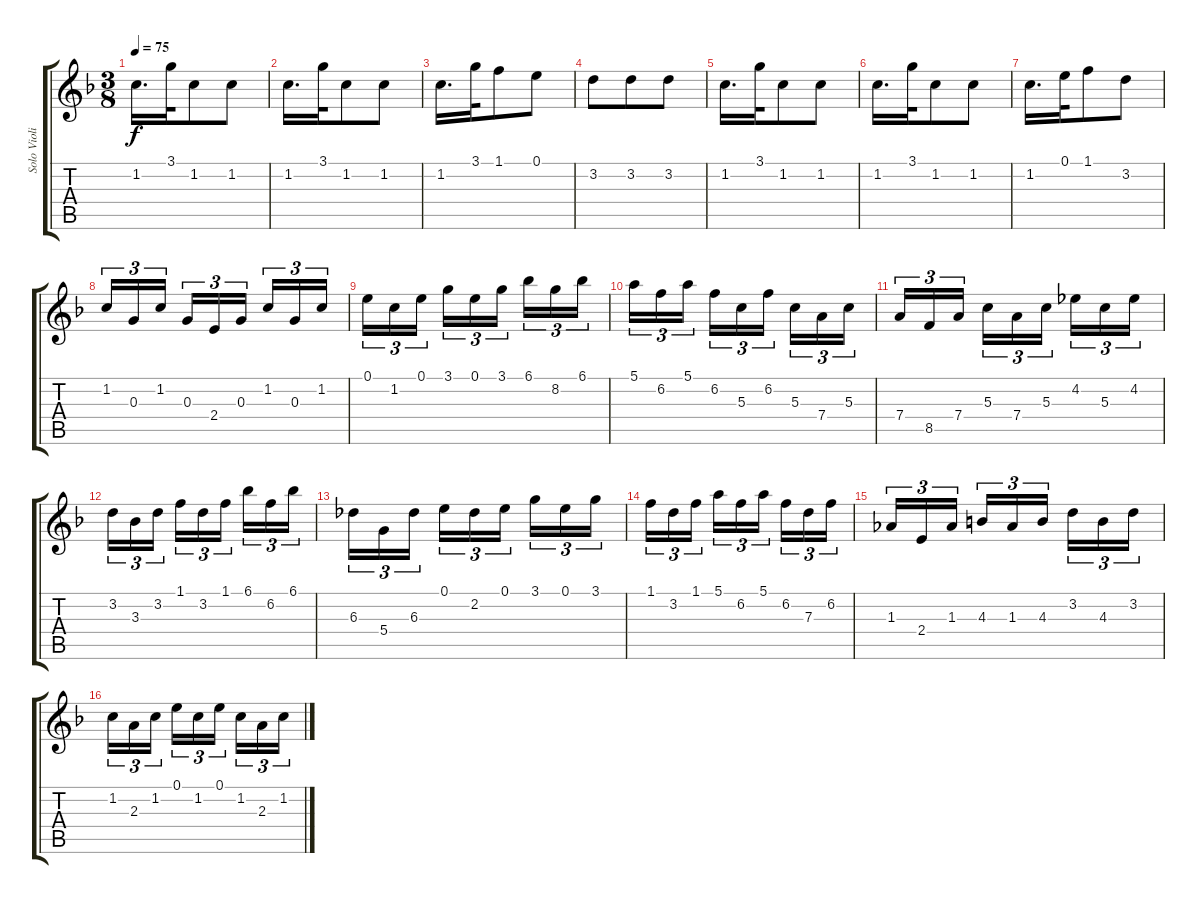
\track ("Solo Violin" "Solo Violi") {instrument acousticguitarsteel}
\staff {score tabs}
\tuning (E4 B3 G3 D3 A2 E2) {hide}
\ts (3 8)
\tempo 75
\clef g2
\ks f
1.2.16{d dy f} 3.1.32 1.2.8 1.2.8 |
1.2.16{d} 3.1.32 1.2.8 1.2.8 |
1.2.16{d} 3.1.32 1.1.8 0.1.8 |
3.2.8 3.2.8 3.2.8 |
1.2.16{d} 3.1.32 1.2.8 1.2.8 |
1.2.16{d} 3.1.32 1.2.8 1.2.8 |
1.2.16{d} 0.1.32 1.1.8 3.2.8 |
1.2.16{tu (3 2)} 0.3.16{tu (3 2)} 1.2.16{tu (3 2)} 0.3.16{tu (3 2)} 2.4.16{tu (3 2)} 0.3.16{tu (3 2)} 1.2.16{tu (3 2)} 0.3.16{tu (3 2)} 1.2.16{tu (3 2)} |
0.1.16{tu (3 2)} 1.2.16{tu (3 2)} 0.1.16{tu (3 2)} 3.1.16{tu (3 2)} 0.1.16{tu (3 2)} 3.1.16{tu (3 2)} 6.1.16{tu (3 2)} 8.2.16{tu (3 2)} 6.1.16{tu (3 2)} |
5.1.16{tu (3 2)} 6.2.16{tu (3 2)} 5.1.16{tu (3 2)} 6.2.16{tu (3 2)} 5.3.16{tu (3 2)} 6.2.16{tu (3 2)} 5.3.16{tu (3 2)} 7.4.16{tu (3 2)} 5.3.16{tu (3 2)} |
7.4.16{tu (3 2)} 8.5.16{tu (3 2)} 7.4.16{tu (3 2)} 5.3.16{tu (3 2)} 7.4.16{tu (3 2)} 5.3.16{tu (3 2)} 4.2.16{tu (3 2)} 5.3.16{tu (3 2)} 4.2.16{tu (3 2)} |
3.2.16{tu (3 2)} 3.3.16{tu (3 2)} 3.2.16{tu (3 2)} 1.1.16{tu (3 2)} 3.2.16{tu (3 2)} 1.1.16{tu (3 2)} 6.1.16{tu (3 2)} 6.2.16{tu (3 2)} 6.1.16{tu (3 2)} |
6.3.16{tu (3 2)} 5.4.16{tu (3 2)} 6.3.16{tu (3 2)} 0.1.16{tu (3 2)} 2.2.16{tu (3 2)} 0.1.16{tu (3 2)} 3.1.16{tu (3 2)} 0.1.16{tu (3 2)} 3.1.16{tu (3 2)} |
1.1.16{tu (3 2)} 3.2.16{tu (3 2)} 1.1.16{tu (3 2)} 5.1.16{tu (3 2)} 6.2.16{tu (3 2)} 5.1.16{tu (3 2)} 6.2.16{tu (3 2)} 7.3.16{tu (3 2)} 6.2.16{tu (3 2)} |
1.3.16{tu (3 2)} 2.4.16{tu (3 2)} 1.3.16{tu (3 2)} 4.3.16{tu (3 2)} 1.3.16{tu (3 2)} 4.3.16{tu (3 2)} 3.2.16{tu (3 2)} 4.3.16{tu (3 2)} 3.2.16{tu (3 2)} |
1.2.16{tu (3 2)} 2.3.16{tu (3 2)} 1.2.16{tu (3 2)} 0.1.16{tu (3 2)} 1.2.16{tu (3 2)} 0.1.16{tu (3 2)} 1.2.16{tu (3 2)} 2.3.16{tu (3 2)} 1.2.16{tu (3 2)}
